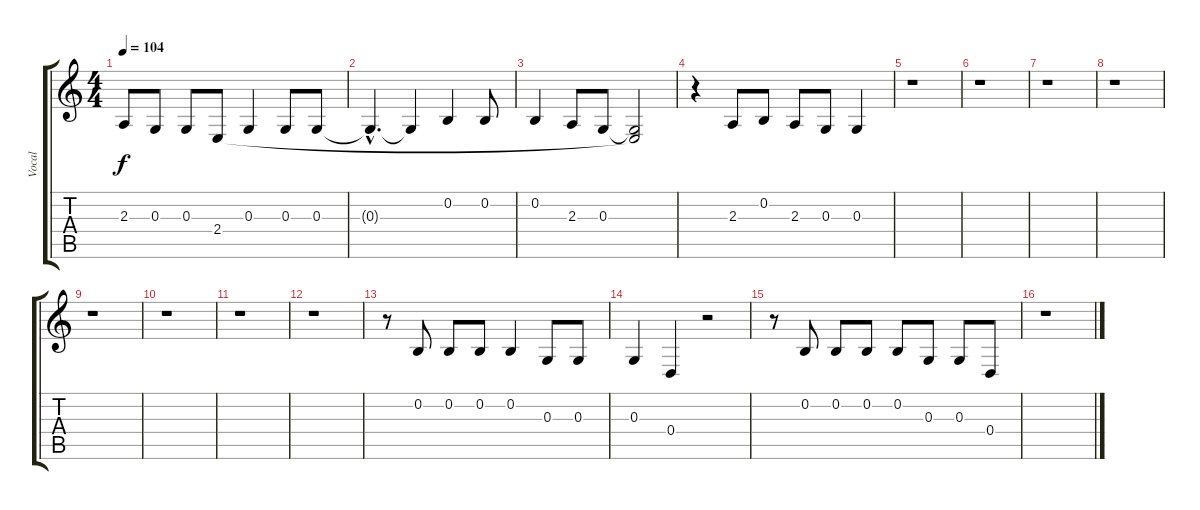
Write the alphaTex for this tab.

\track ("Vocal" "Vocal") {instrument oboe}
\staff {score tabs}
\tuning (E4 B3 G3 D3 A2 E2) {hide}
\ts (4 4)
\tempo 104
\clef g2
\ks c
2.3.8{dy f} 0.3.8 0.3.8 2.4.8 0.3.4 0.3.8 0.3.8 |
0.3{hac t}.4{d} 0.3{t}.4 0.2.4 0.2.8 |
0.2.4 2.3.8 0.3.8 (0.3{t} 2.4{t}).2 |
r.4 2.3.8 0.2.8 2.3.8 0.3.8 0.3.4 |
r.1 |
r.1 |
r.1 |
r.1 |
r.1 |
r.1 |
r.1 |
r.1 |
r.8 0.2.8 0.2.8 0.2.8 0.2.4 0.3.8 0.3.8 |
0.3.4 0.4.4 r.2 |
r.8 0.2.8 0.2.8 0.2.8 0.2.8 0.3.8 0.3.8 0.4.8 |
r.1
